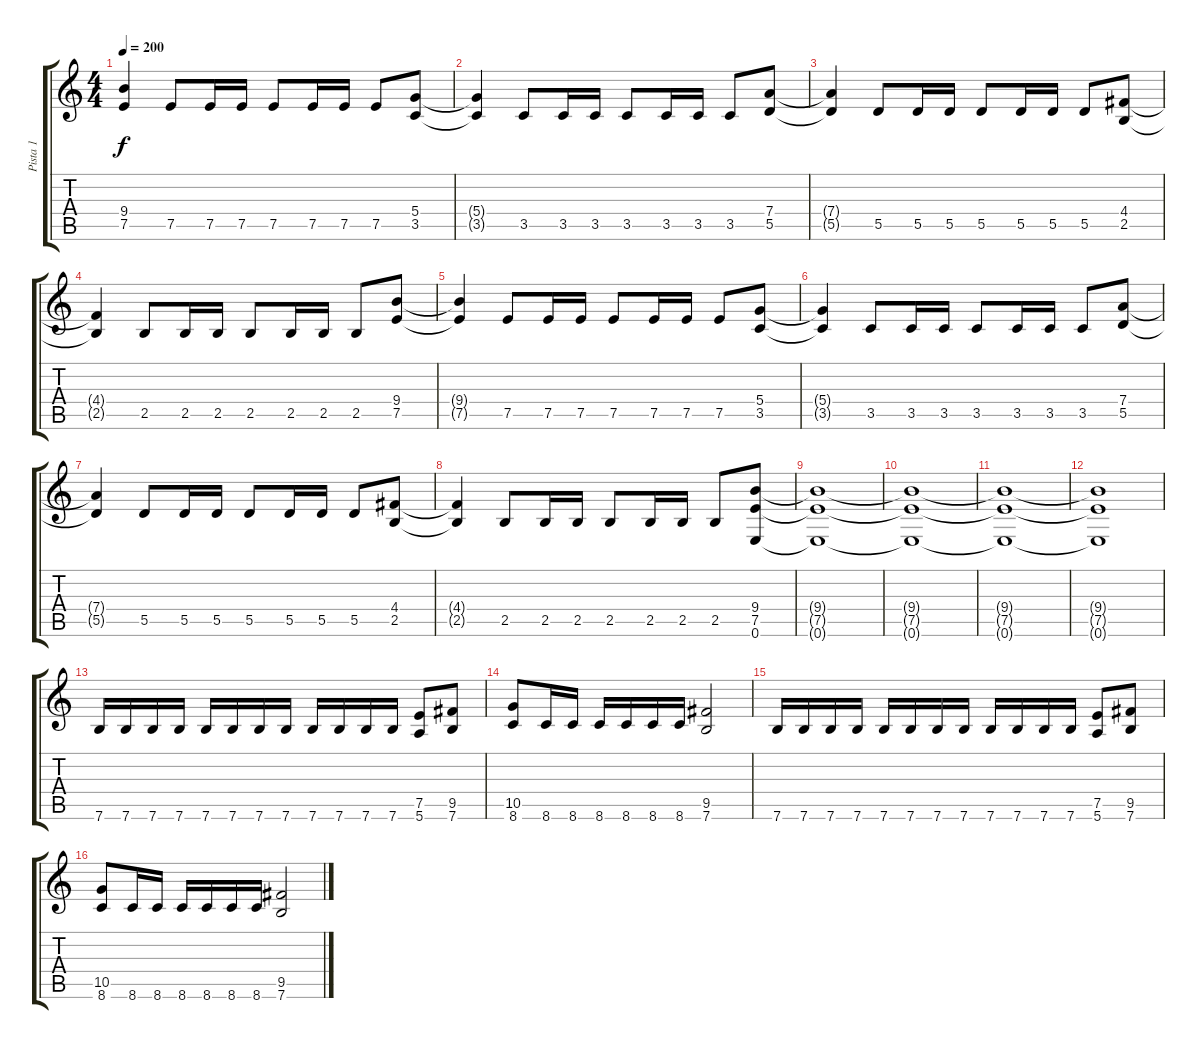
\track ("Pista 1" "Pista 1") {instrument distortionguitar}
\staff {score tabs}
\tuning (E4 B3 G3 D3 A2 E2) {hide}
\ts (4 4)
\tempo 200
\clef g2
\ks c
(9.4{t} 7.5{t}).4{dy f} 7.5.8 7.5.16 7.5.16 7.5.8 7.5.16 7.5.16 7.5.8 (5.4 3.5).8 |
(5.4{t} 3.5{t}).4 3.5.8 3.5.16 3.5.16 3.5.8 3.5.16 3.5.16 3.5.8 (7.4 5.5).8 |
(7.4{t} 5.5{t}).4 5.5.8 5.5.16 5.5.16 5.5.8 5.5.16 5.5.16 5.5.8 (4.4 2.5).8 |
(4.4{t} 2.5{t}).4 2.5.8 2.5.16 2.5.16 2.5.8 2.5.16 2.5.16 2.5.8 (9.4 7.5).8 |
(9.4{t} 7.5{t}).4 7.5.8 7.5.16 7.5.16 7.5.8 7.5.16 7.5.16 7.5.8 (5.4 3.5).8 |
(5.4{t} 3.5{t}).4 3.5.8 3.5.16 3.5.16 3.5.8 3.5.16 3.5.16 3.5.8 (7.4 5.5).8 |
(7.4{t} 5.5{t}).4 5.5.8 5.5.16 5.5.16 5.5.8 5.5.16 5.5.16 5.5.8 (4.4 2.5).8 |
(4.4{t} 2.5{t}).4 2.5.8 2.5.16 2.5.16 2.5.8 2.5.16 2.5.16 2.5.8 (9.4 7.5 0.6).8 |
(9.4{t} 7.5{t} 0.6{t}).1 |
(9.4{t} 7.5{t} 0.6{t}).1 |
(9.4{t} 7.5{t} 0.6{t}).1 |
(9.4{t} 7.5{t} 0.6{t}).1 |
7.6.16 7.6.16 7.6.16 7.6.16 7.6.16 7.6.16 7.6.16 7.6.16 7.6.16 7.6.16 7.6.16 7.6.16 (7.5 5.6).8 (9.5 7.6).8 |
(10.5 8.6).8 8.6.16 8.6.16 8.6.16 8.6.16 8.6.16 8.6.16 (9.5 7.6).2 |
7.6.16 7.6.16 7.6.16 7.6.16 7.6.16 7.6.16 7.6.16 7.6.16 7.6.16 7.6.16 7.6.16 7.6.16 (7.5 5.6).8 (9.5 7.6).8 |
(10.5 8.6).8 8.6.16 8.6.16 8.6.16 8.6.16 8.6.16 8.6.16 (9.5 7.6).2
